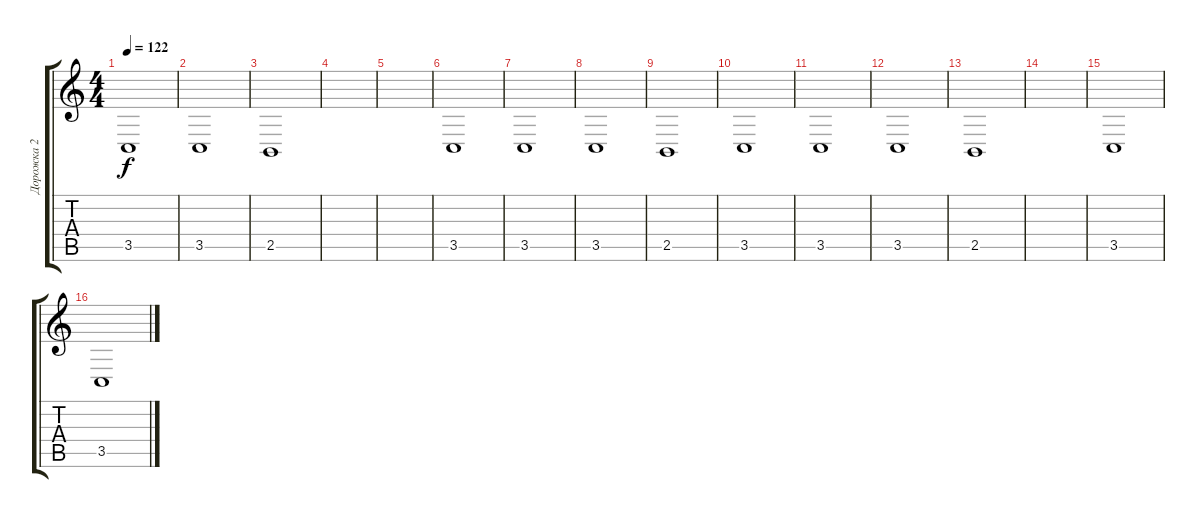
\track ("Дорожка 2" "Дорожка 2") {instrument stringensemble1}
\staff {score tabs}
\tuning (E4 B3 G3 D3 A2 E2) {hide}
\ts (4 4)
\tempo 122
\clef g2
\ks c
3.5.1{dy f} |
3.5.1 |
2.5.1 |
|
|
3.5.1{volume 7} |
3.5.1 |
3.5.1 |
2.5.1 |
3.5.1 |
3.5.1 |
3.5.1 |
2.5.1 |
|
3.5.1{volume 7} |
3.5.1
